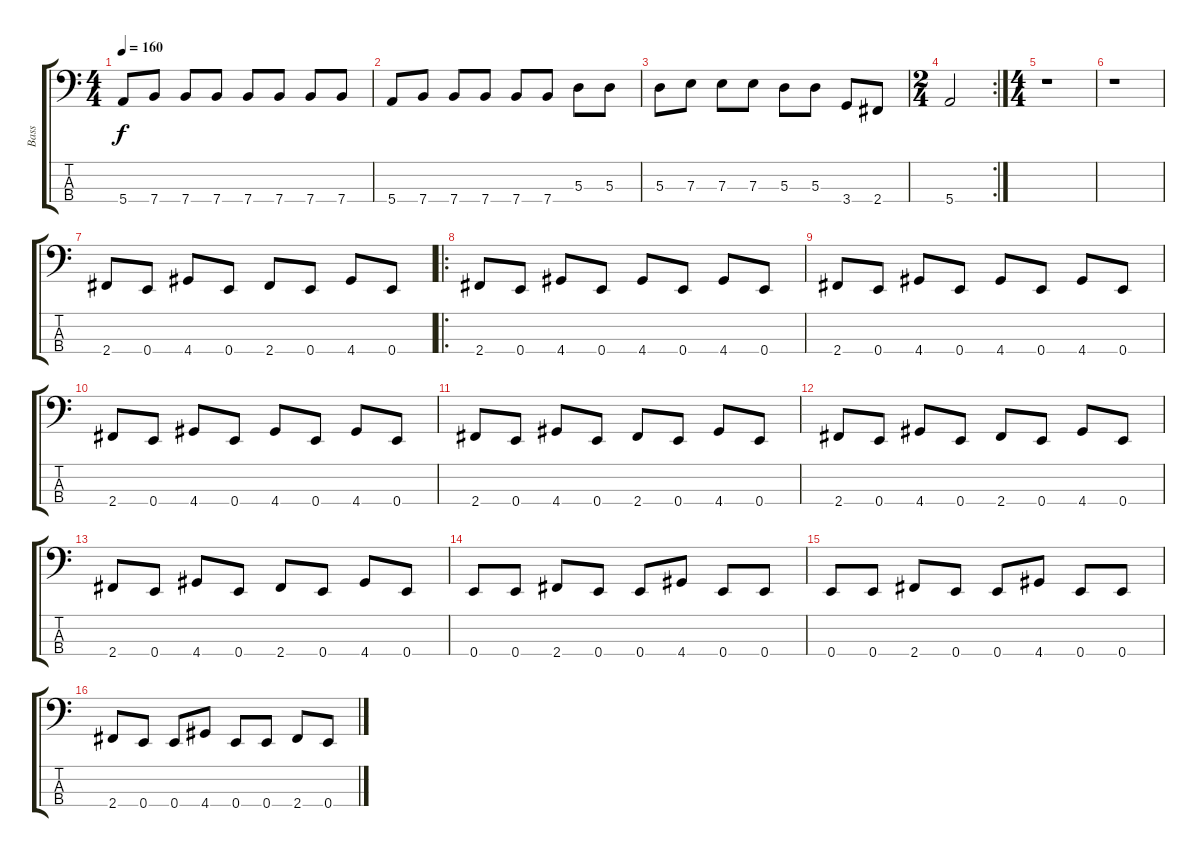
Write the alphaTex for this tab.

\track ("Bass" "Bass") {instrument electricbasspick}
\staff {score tabs}
\tuning (G2 D2 A1 E1) {hide}
\ts (4 4)
\tempo 160
\clef f4
\ks c
5.4.8{dy f} 7.4.8 7.4.8 7.4.8 7.4.8 7.4.8 7.4.8 7.4.8 |
5.4.8 7.4.8 7.4.8 7.4.8 7.4.8 7.4.8 5.3.8 5.3.8 |
5.3.8 7.3.8 7.3.8 7.3.8 5.3.8 5.3.8 3.4.8 2.4.8 |
\rc 2
\ts (2 4)
5.4.2 |
\ts (4 4)
r.1 |
r.1 |
2.4.8 0.4.8 4.4.8 0.4.8 2.4.8 0.4.8 4.4.8 0.4.8 |
\ro
2.4.8 0.4.8 4.4.8 0.4.8 4.4.8 0.4.8 4.4.8 0.4.8 |
2.4.8 0.4.8 4.4.8 0.4.8 4.4.8 0.4.8 4.4.8 0.4.8 |
2.4.8 0.4.8 4.4.8 0.4.8 4.4.8 0.4.8 4.4.8 0.4.8 |
2.4.8 0.4.8 4.4.8 0.4.8 2.4.8 0.4.8 4.4.8 0.4.8 |
2.4.8 0.4.8 4.4.8 0.4.8 2.4.8 0.4.8 4.4.8 0.4.8 |
2.4.8 0.4.8 4.4.8 0.4.8 2.4.8 0.4.8 4.4.8 0.4.8 |
0.4.8 0.4.8 2.4.8 0.4.8 0.4.8 4.4.8 0.4.8 0.4.8 |
0.4.8 0.4.8 2.4.8 0.4.8 0.4.8 4.4.8 0.4.8 0.4.8 |
2.4.8 0.4.8 0.4.8 4.4.8 0.4.8 0.4.8 2.4.8 0.4.8
